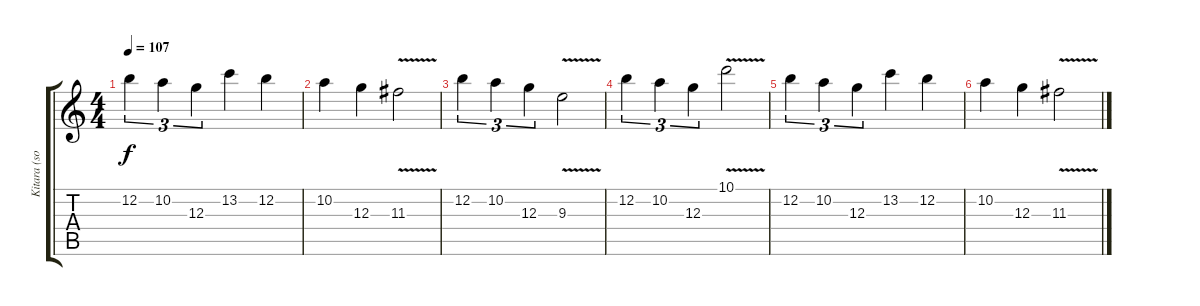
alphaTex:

\track ("Kitara (soolo)" "Kitara (so") {instrument distortionguitar}
\staff {score tabs}
\tuning (E4 B3 G3 D3 A2 E2) {hide}
\ts (4 4)
\tempo 107
\clef g2
\ks c
12.2.4{tu (3 2) dy f} 10.2.4{tu (3 2)} 12.3.4{tu (3 2)} 13.2.4 12.2.4 |
10.2.4 12.3.4 11.3{v}.2 |
12.2.4{tu (3 2) volume 1} 10.2.4{tu (3 2)} 12.3.4{tu (3 2)} 9.3{v}.2 |
12.2.4{tu (3 2)} 10.2.4{tu (3 2)} 12.3.4{tu (3 2)} 10.1{v}.2 |
12.2.4{tu (3 2)} 10.2.4{tu (3 2)} 12.3.4{tu (3 2)} 13.2.4 12.2.4 |
10.2.4 12.3.4 11.3{v}.2
